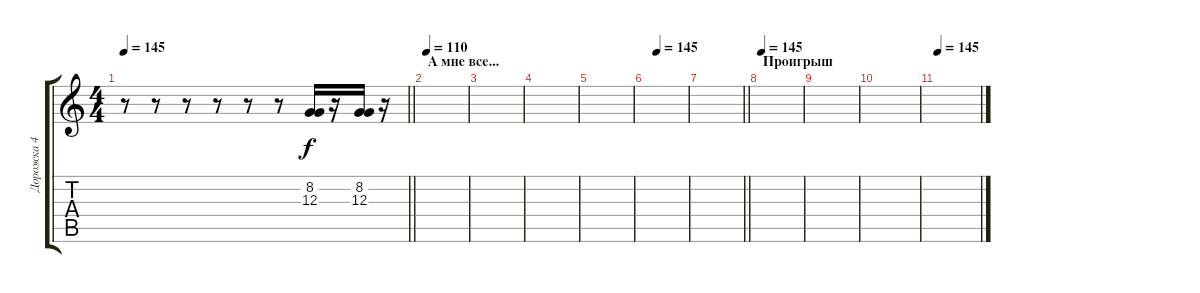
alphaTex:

\track ("Дорожка 4" "Дорожка 4") {instrument trumpet}
\staff {score tabs}
\tuning (E4 B3 G3 D3 A2 E2) {hide}
\ts (4 4)
\tempo 145
\clef g2
\barLineRight lightlight
\ks c
r.8{dy f} r.8 r.8 r.8 r.8 r.8 (8.2 12.3).16 r.16 (8.2 12.3).16 r.16 |
\section ("" "А мне все...")
\tempo 110
|
|
|
|
\tempo (145 0.25)
|
\barLineRight lightlight
|
\section ("" "Проигрыш")
\tempo 145
|
|
|
\tempo 145
